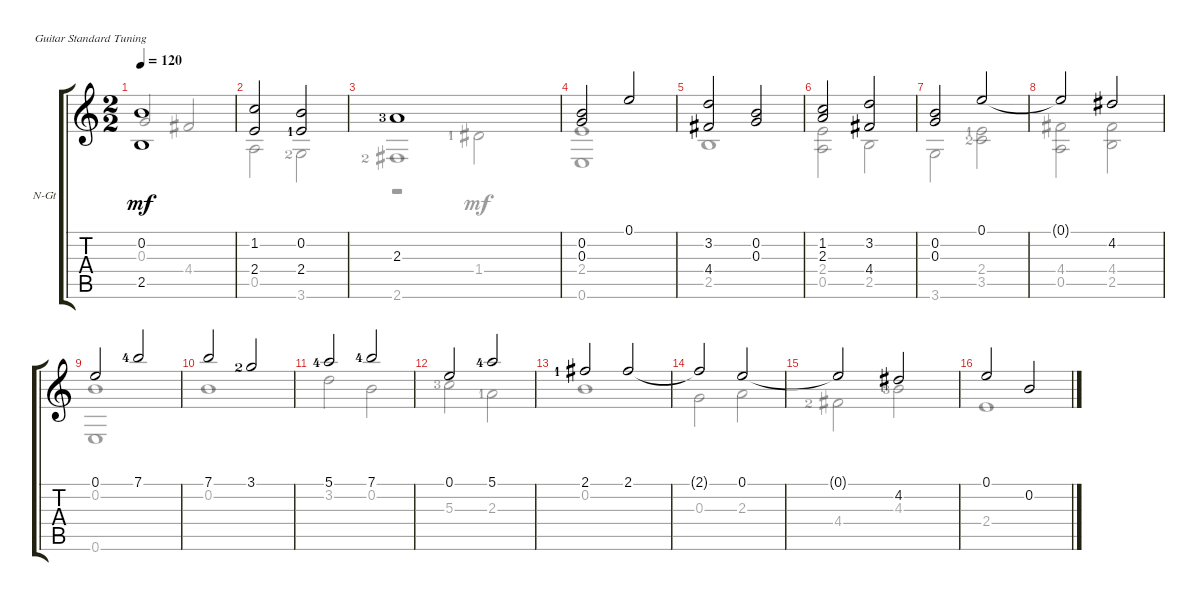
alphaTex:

\defaultSystemsLayout 4
\bracketExtendMode groupsimilarinstruments
\firstSystemTrackNameOrientation horizontal
\otherSystemsTrackNameOrientation horizontal
\track ("Nylon Guitar" "N-Gt") {instrument acousticguitarnylon}
\staff {score tabs}
\tuning (E4 B3 G3 D3 A2 E2)
\voice
\ts (2 2)
\tempo 120
\clef g2
\ks c
(0.2 2.5).1{dy mf} |
(1.2 2.4).2 (0.2 2.4{lf 2}).2 |
2.3{lf 4}.1 |
(0.2 0.3).2 0.1.2 |
(3.2 4.4).2 (0.3 0.2).2 |
(1.2 2.3).2 (3.2 4.4).2 |
(0.3 0.2).2 0.1.2 |
0.1{t}.2 4.2.2 |
0.1.2 7.1{lf 5}.2 |
7.1.2 3.1{lf 3}.2 |
5.1{lf 5}.2 7.1{lf 5}.2 |
0.1.2 5.1{lf 5}.2 |
2.1{lf 2}.2 2.1.2 |
2.1{t}.2 0.1.2 |
0.1{t}.2 4.2.2 |
0.1.2 0.2.2
\voice
\clef g2
\ottava regular
\simile none
\ks c
0.3.2{dy mf beam invert} 4.4.2{beam invert} |
0.5.2 3.6{lf 3}.2 |
2.6{lf 3}.1 |
(0.6 2.4).1 |
2.5.1 |
(2.4 0.5).2 2.5.2 |
3.6.2 (3.5{lf 3} 2.4{lf 2}).2 |
(4.4 0.5).2 (2.5 4.4).2 |
(0.6 0.2).1 |
0.2.1 |
3.2.2 0.2.2 |
5.3{lf 4}.2 2.3{lf 2}.2 |
0.2.1 |
0.3.2 2.3.2 |
4.4{lf 3}.2 4.3{lf 4}.2 |
2.4.1
\voice
\clef g2
\ottava regular
\simile none
\ks c
|
|
r.2 1.4{lf 2}.2 |
|
|
|
|
|
|
|
|
|
|
|
|
